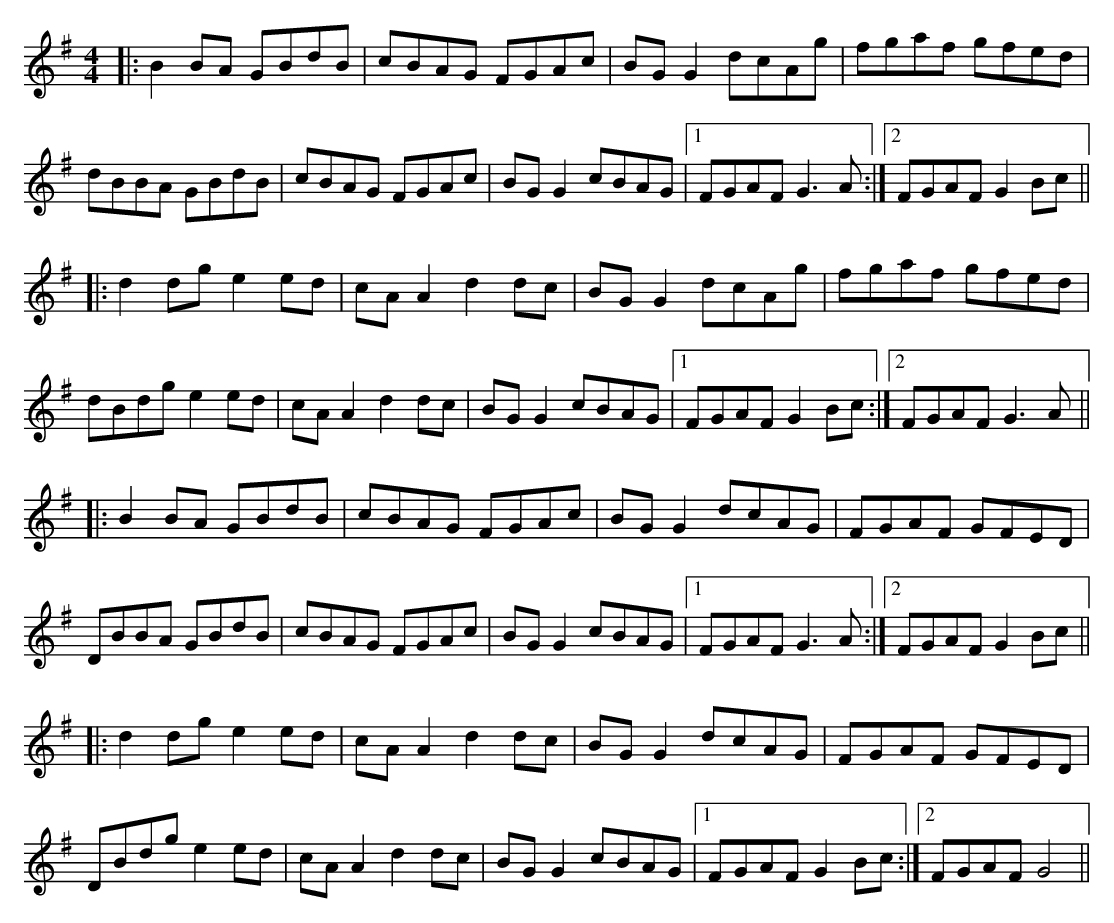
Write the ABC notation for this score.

X:1
M:4/4
K:G
|:B2 BA GBdB|cBAG FGAc|BG G2 dcAg|fgaf gfed|
dBBA GBdB|cBAG FGAc|BG G2 cBAG|1 FGAF G3 A:|2 FGAF G2 Bc||
|:d2 dg e2 ed|cA A2 d2 dc|BG G2 dcAg|fgaf gfed|
dBdg e2 ed|cA A2 d2 dc|BG G2 cBAG|1 FGAF G2 Bc:|2 FGAF G3 A||
|:B2 BA GBdB|cBAG FGAc|BG G2 dcAG|FGAF GFED|
DBBA GBdB|cBAG FGAc|BG G2 cBAG|1 FGAF G3 A:|2 FGAF G2 Bc||
|:d2 dg e2 ed|cA A2 d2 dc|BG G2 dcAG|FGAF GFED|
DBdg e2 ed|cA A2 d2 dc|BG G2 cBAG|1 FGAF G2 Bc:|2 FGAF G4||
